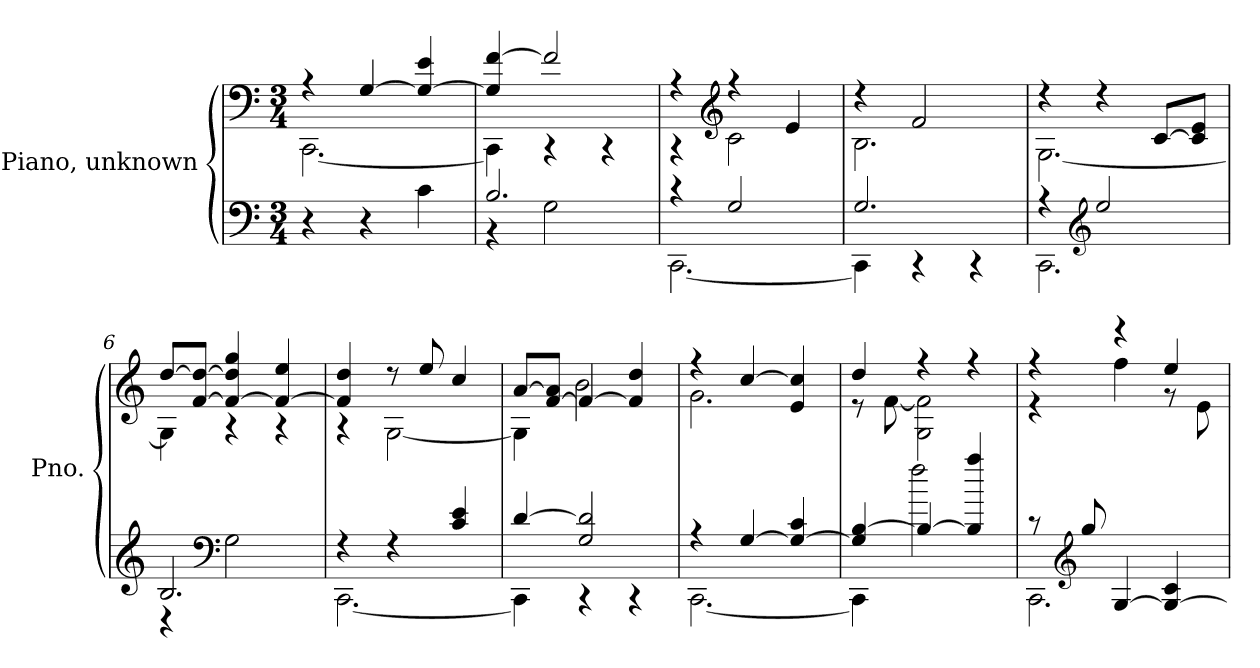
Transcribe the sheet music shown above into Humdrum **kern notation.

**kern	**kern
*part1	*part1
*staff2	*staff1
*I"Piano, unknown	*
*I'Pno.	*
*clefF4	*clefF4
*k[]	*k[]
*M3/4	*M3/4
*MM123	*MM123
=1	=1
*	*^
4r	4r	[2.CC\
4r	[4G/	.
4c\	4G/_ 4e/	.
=2	=2	=2
*^	*	*
2.B/	4r	4G/] [4f/	4CC\]
.	2G\	2f/]	4r
.	.	.	4r
=3	=3	=3	=3
4r	[2.CC\	4r	4r
*	*	*clefG2	*
2G/	.	4r	2c\
.	.	4e/	.
=4	=4	=4	=4
2.G/	4CC\]	4r	2.B\
.	4r	2f/	.
.	4r	.	.
=5	=5	=5	=5
4r	2.CC\	4r	[2.G\
*clefG2	*	*	*
2ee/	.	4r	.
.	.	[8c/L	.
.	.	8c/] 8e/J	.
=6	=6	=6	=6
2.B/	4r	[8dd/L	4G\]
.	.	[8f/ 8dd/_J	.
*clefF4	*	*	*
.	2G\	4f/_ 4dd/] 4gg/	4r
.	.	4f/_ 4ee/	4r
=7	=7	=7	=7
4r	[2.CC\	4f/] 4dd/	4r
4r	.	8r	[2G\
.	.	8ee/	.
4c/ 4e/	.	4cc/	.
!!LO:LB:g=z	!!
=8	=8	=8	=8
[4d/	4CC\]	[8a/L	4G\]
.	.	[8f/ 8a/]J	.
2G/ 2d/]	4r	4f/_	2b\
.	4r	4f/] 4dd/	.
=9	=9	=9	=9
4r	[2.CC\	4r	2.g\
[4G/	.	[4cc/	.
4G/_ 4c/	.	4e/ 4cc/]	.
=10	=10	=10	=10
4G/] [4B/	4CC\]	4dd/	8r
.	.	.	[8f\
4B/_	2ff\	4r	2G\ 2f\]
4B/] 4aa/	.	4r	.
=11	=11	=11	=11
8r	2.CC\	4r	4r
*clefG2	*	*	*
8gg/	.	.	.
[4G/	.	4r	4ff\
4G/_ 4c/	.	4ee/	8r
.	.	.	8e\
*v	*v	*	*
*	*v	*v
=	=
*-	*-
